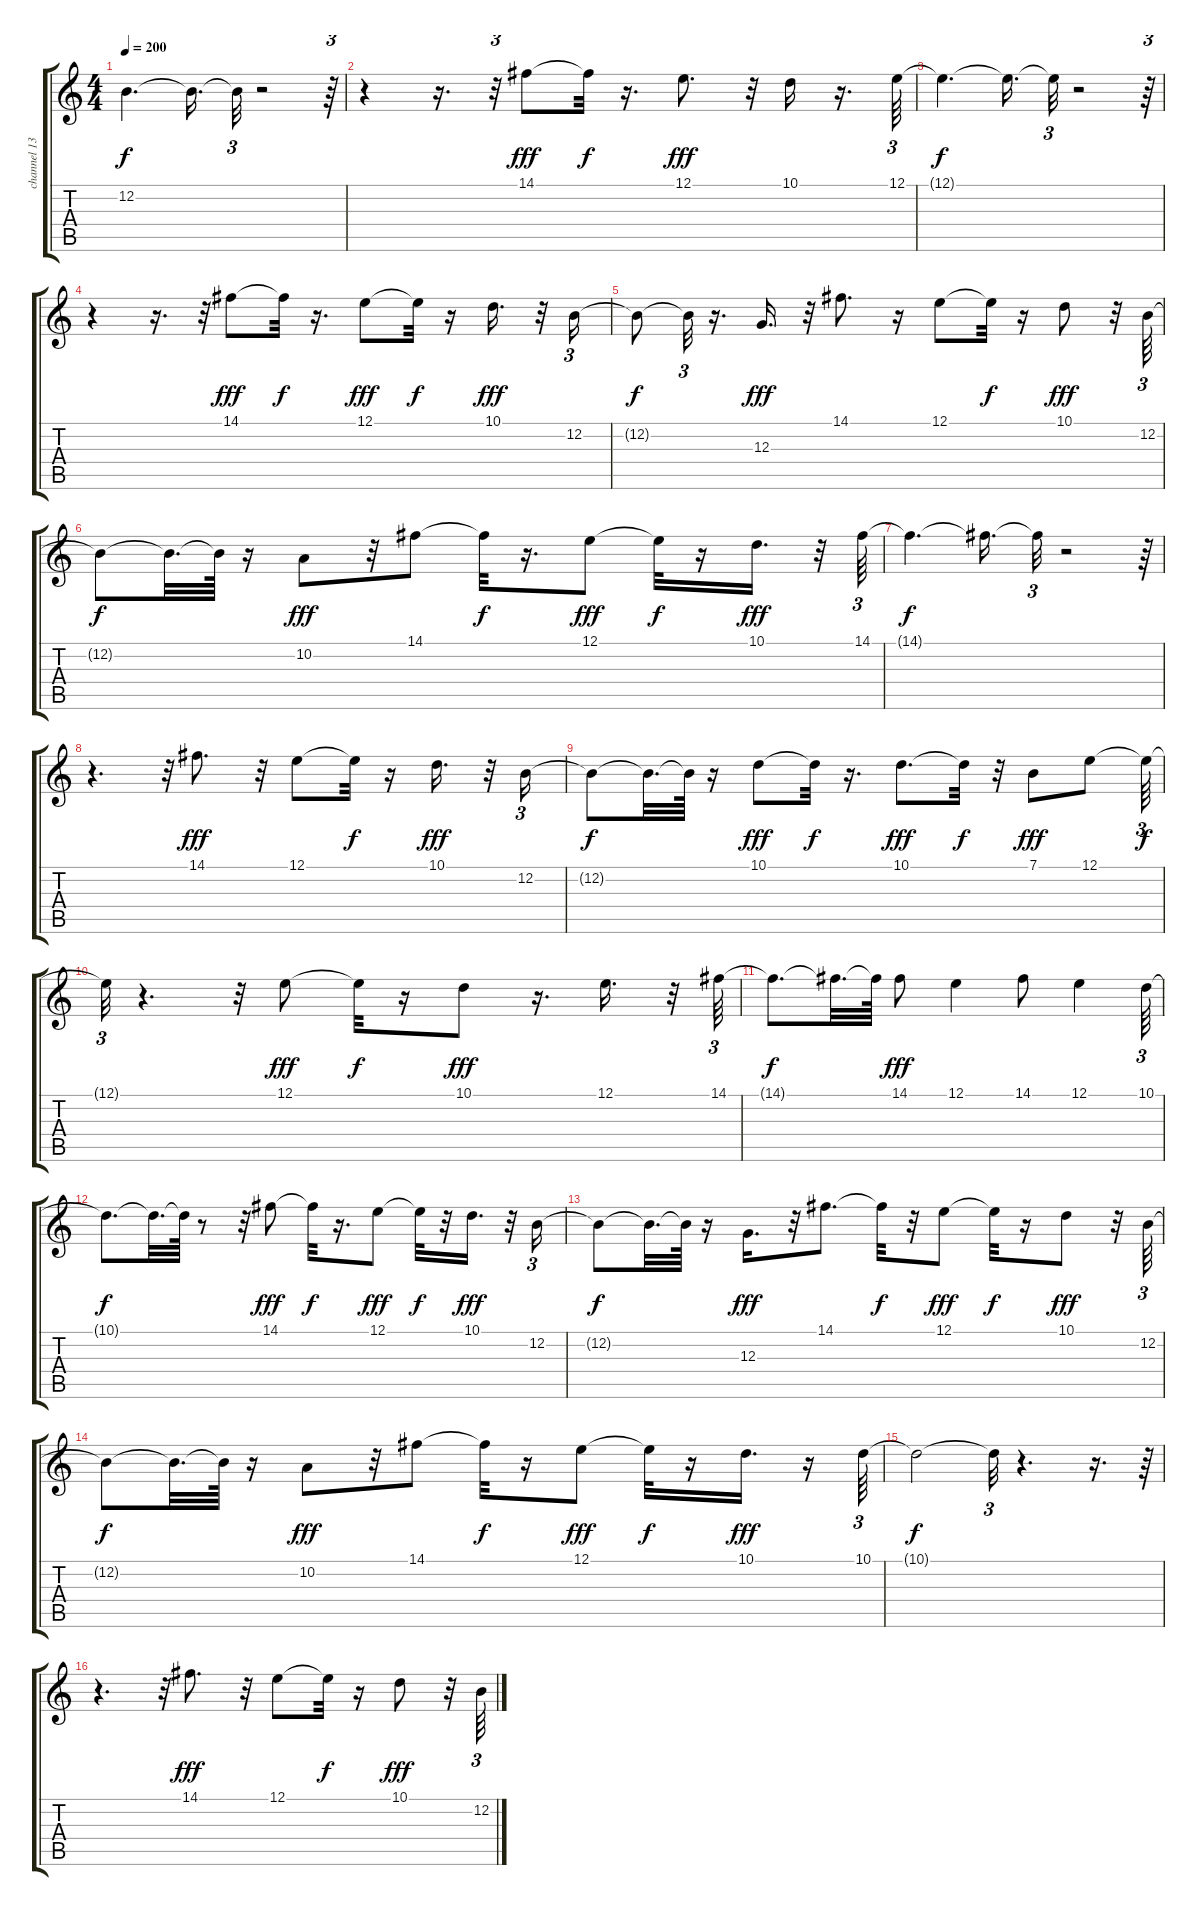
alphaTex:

\track ("channel 13          " "channel 13") {instrument piccolo}
\staff {score tabs}
\tuning (E4 B3 G3 D3 A2 E2) {hide}
\ts (4 4)
\tempo 200
\clef g2
\ks c
12.2{t}.4{d dy f} 12.2{t}.16{d} 12.2{t}.32{tu (3 2)} r.2 r.64{tu (3 2)} |
r.4 r.16{d} r.32{tu (3 2)} 14.1.8{dy fff} 14.1{t}.32{dy f} r.16{d} 12.1.8{d dy fff} r.32 10.1.16 r.16{d} 12.1.64{tu (3 2)} |
12.1{t}.4{d dy f} 12.1{t}.16{d} 12.1{t}.32{tu (3 2)} r.2 r.64{tu (3 2)} |
r.4 r.16{d} r.32{tu (3 2)} 14.1.8{dy fff} 14.1{t}.32{dy f} r.16{d} 12.1.8{dy fff} 12.1{t}.32{dy f} r.16 10.1.16{d dy fff} r.32 12.2.16{tu (3 2)} |
12.2{t}.8{dy f} 12.2{t}.32{tu (3 2)} r.16{d} 12.3.16{d dy fff} r.32 14.1.8{d} r.16 12.1.8 12.1{t}.32{dy f} r.16 10.1.8{dy fff} r.32 12.2.64{tu (3 2)} |
12.2{t}.8{dy f} 12.2{t}.32{d} 12.2{t}.64 r.16 10.2.8{dy fff} r.32 14.1.8 14.1{t}.32{dy f} r.16{d} 12.1.8{dy fff} 12.1{t}.32{dy f} r.16 10.1.16{d dy fff} r.32 14.1.64{tu (3 2)} |
14.1{t}.4{d dy f} 14.1{t}.16{d} 14.1{t}.32{tu (3 2)} r.2 r.64{tu (3 2)} |
r.4{d} r.32{tu (3 2)} 14.1.8{d dy fff} r.32 12.1.8 12.1{t}.32{dy f} r.16 10.1.16{d dy fff} r.32 12.2.16{tu (3 2)} |
12.2{t}.8{dy f} 12.2{t}.32{d} 12.2{t}.64 r.16 10.1.8{dy fff} 10.1{t}.32{dy f} r.16{d} 10.1.8{d dy fff} 10.1{t}.32{dy f} r.32 7.1.8{dy fff} 12.1.8 12.1{t}.64{tu (3 2) dy f} |
12.1{t}.32{tu (3 2)} r.4{d} r.32 12.1.8{dy fff} 12.1{t}.32{dy f} r.16 10.1.8{dy fff} r.16{d} 12.1.16{d} r.32 14.1.64{tu (3 2)} |
14.1{t}.8{d dy f} 14.1{t}.32{d} 14.1{t}.64 14.1.8{dy fff} 12.1.4 14.1.8 12.1.4 10.1.64{tu (3 2)} |
10.1{t}.8{d dy f} 10.1{t}.32{d} 10.1{t}.64 r.8 r.32 14.1.8{dy fff} 14.1{t}.32{dy f} r.16{d} 12.1.8{dy fff} 12.1{t}.32{dy f} r.32 10.1.16{d dy fff} r.32 12.2.16{tu (3 2)} |
12.2{t}.8{dy f} 12.2{t}.32{d} 12.2{t}.64 r.16 12.3.16{d dy fff} r.32 14.1.8{d} 14.1{t}.32{dy f} r.32 12.1.8{dy fff} 12.1{t}.32{dy f} r.16 10.1.8{dy fff} r.32 12.2.64{tu (3 2)} |
12.2{t}.8{dy f} 12.2{t}.32{d} 12.2{t}.64 r.16 10.2.8{dy fff} r.32 14.1.8 14.1{t}.32{dy f} r.16 12.1.8{dy fff} 12.1{t}.32{dy f} r.16 10.1.16{d dy fff} r.16 10.1.64{tu (3 2)} |
10.1{t}.2{dy f} 10.1{t}.32{tu (3 2)} r.4{d} r.16{d} r.64{tu (3 2)} |
r.4{d} r.32{tu (3 2)} 14.1.8{d dy fff} r.32 12.1.8 12.1{t}.32{dy f} r.16 10.1.8{dy fff} r.32 12.2.64{tu (3 2)}
